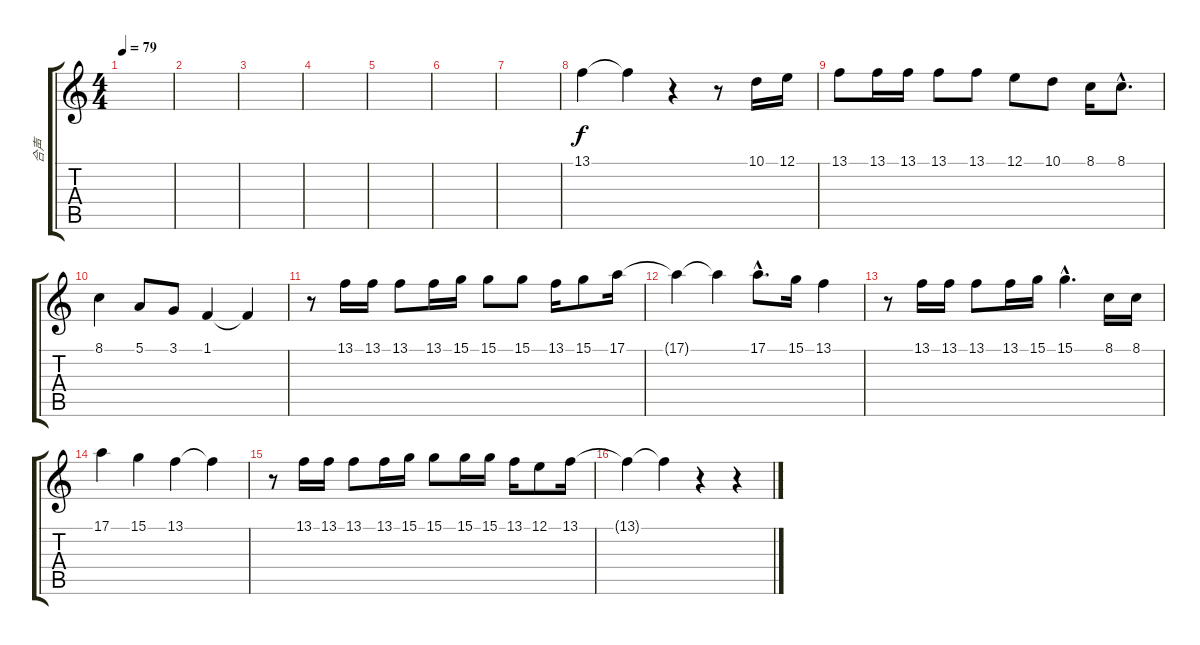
\track ("合声" "合声") {instrument lead2sawtooth}
\staff {score tabs}
\tuning (E4 B3 G3 D3 A2 E2) {hide}
\ts (4 4)
\tempo 79
\clef g2
\ks c
|
|
|
|
|
|
|
13.1.4 13.1{t}.4 r.4 r.8 10.1.16 12.1.16 |
13.1.8 13.1.16 13.1.16 13.1.8 13.1.8 12.1.8 10.1.8 8.1.16 8.1{hac}.8{d} |
8.1.4 5.1.8 3.1.8 1.1.4 1.1{t}.4 |
r.8 13.1.16 13.1.16 13.1.8 13.1.16 15.1.16 15.1.8 15.1.8 13.1.16 15.1.8 17.1.16 |
17.1{t}.4 17.1{t}.4 17.1{hac}.8{d} 15.1.16 13.1.4 |
r.8 13.1.16 13.1.16 13.1.8 13.1.16 15.1.16 15.1{hac}.4{d} 8.1.16 8.1.16 |
17.1.4 15.1.4 13.1.4 13.1{t}.4 |
r.8 13.1.16 13.1.16 13.1.8 13.1.16 15.1.16 15.1.8 15.1.16 15.1.16 13.1.16 12.1.8 13.1.16 |
13.1{t}.4 13.1{t}.4 r.4 r.4
